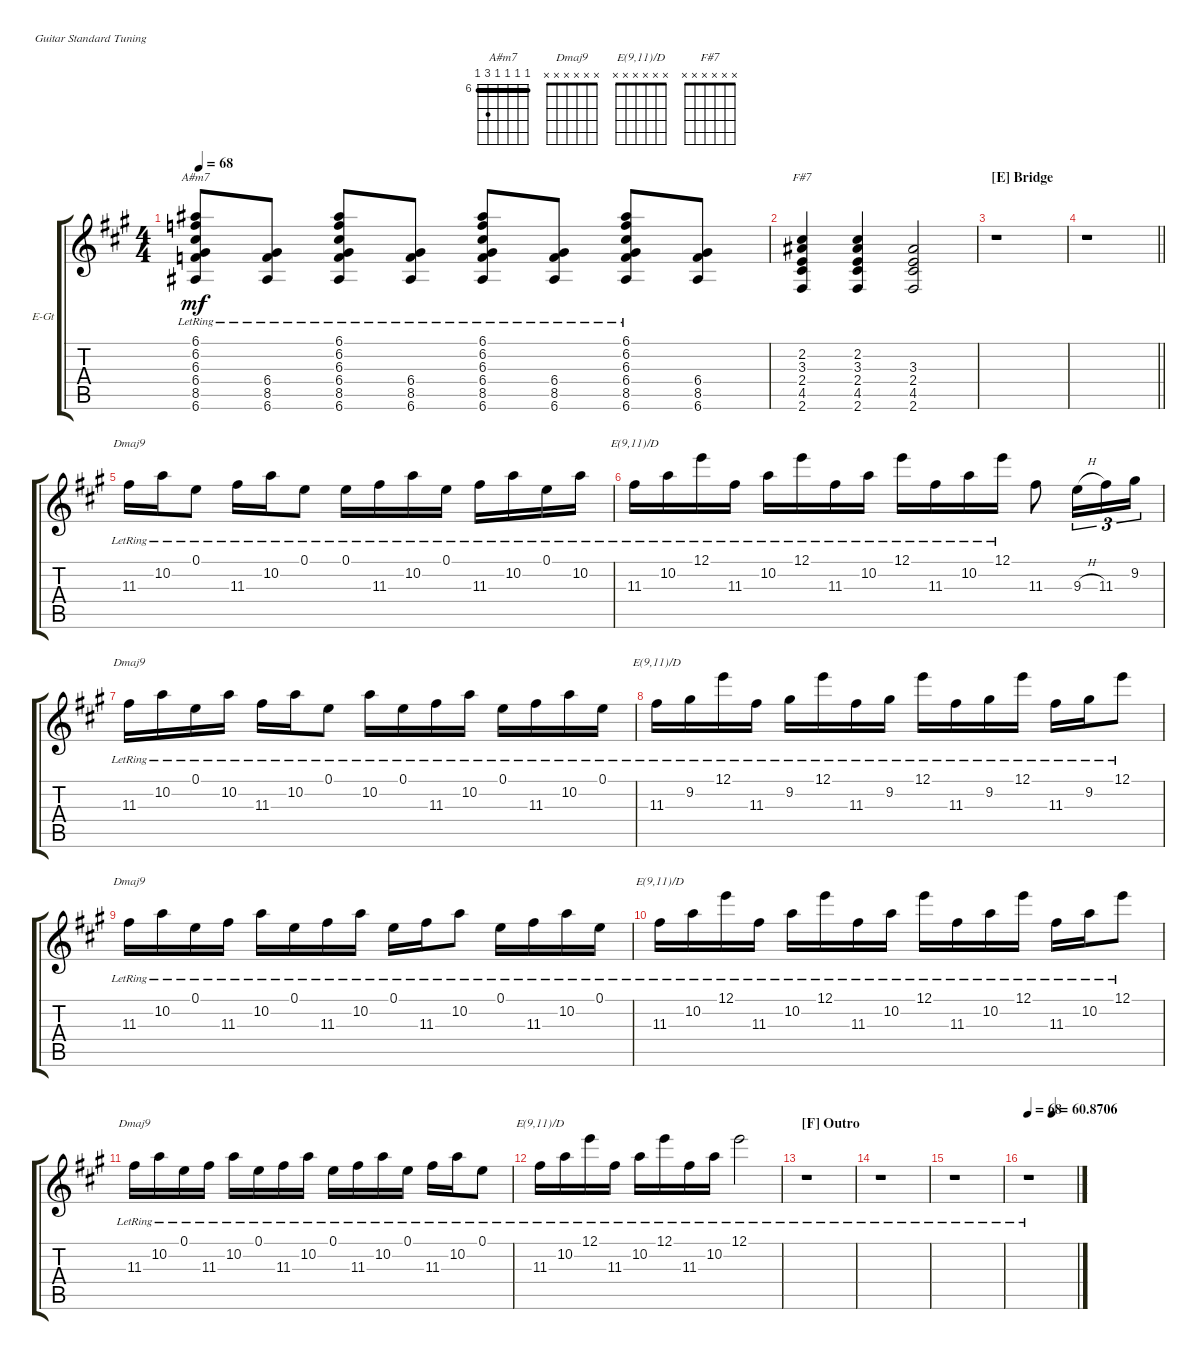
\defaultSystemsLayout 4
\bracketExtendMode groupsimilarinstruments
\firstSystemTrackNameOrientation horizontal
\otherSystemsTrackNameOrientation horizontal
\track ("Electric Guitar" "E-Gt") {instrument electricguitarclean}
\staff {score tabs}
\tuning (E4 B3 G3 D3 A2 E2)
\chord ("A#m7" 6 6 6 6 8 6) {firstfret 6 showfingering false barre (6 6 6 6)}
\chord ("Dmaj9" x x x x x x)
\chord ("E(9,11)/D" x x x x x x)
\chord ("F#7" x x x x x x)
\ts (4 4)
\tempo 68
\clef g2
\ks a
(6.2{lr} 6.3{lr} 6.4{lr} 6.6{lr} 6.1{lr} 8.5{lr}).8{ch "A#m7" dy mf} (6.6{lr} 8.5{lr} 6.4{lr}).8 (6.2{lr} 6.3{lr} 6.4{lr} 6.6{lr} 6.1{lr} 8.5{lr}).8 (6.6{lr} 8.5{lr} 6.4{lr}).8 (6.2{lr} 6.3{lr} 6.4{lr} 6.6{lr} 6.1{lr} 8.5{lr}).8 (6.6{lr} 8.5{lr} 6.4{lr}).8 (6.2{lr} 6.3{lr} 6.4{lr} 6.6{lr} 6.1{lr} 8.5{lr}).8 (6.6 8.5 6.4).8 |
(2.6 4.5 2.4 3.3 2.2).4{ch "F#7"} (2.6 4.5 2.4 3.3 2.2).4 (2.6 4.5 2.4 3.3).2 |
\section ("E" "Bridge")
\scale
0.505838 r.1 |
\scale
0.493426
\barLineRight lightlight
r.1 |
11.3{lr}.16{ch "Dmaj9"} 10.2{lr}.16 0.1{lr}.8 11.3{lr}.16 10.2{lr}.16 0.1{lr}.8 0.1{lr}.16 11.3{lr}.16 10.2{lr}.16 0.1{lr}.16 11.3{lr}.16 10.2{lr}.16 0.1{lr}.16 10.2{lr}.16 |
11.3{lr}.16{ch "E(9,11)/D"} 10.2{lr}.16 12.1{lr}.16 11.3{lr}.16 10.2{lr}.16 12.1{lr}.16 11.3{lr}.16 10.2{lr}.16 12.1{lr}.16 11.3{lr}.16 10.2{lr}.16 12.1{lr}.16 11.3.8 9.3{h}.16{tu (3 2)} 11.3.16{tu (3 2)} 9.2.16{tu (3 2)} |
11.3{lr}.16{ch "Dmaj9"} 10.2{lr}.16 0.1{lr}.16 10.2{lr}.16 11.3{lr}.16 10.2{lr}.16 0.1{lr}.8 10.2{lr}.16 0.1{lr}.16 11.3{lr}.16 10.2{lr}.16 0.1{lr}.16 11.3{lr}.16 10.2{lr}.16 0.1{lr}.16 |
11.3{lr}.16{ch "E(9,11)/D"} 9.2{lr}.16 12.1{lr}.16 11.3{lr}.16 9.2{lr}.16 12.1{lr}.16 11.3{lr}.16 9.2{lr}.16 12.1{lr}.16 11.3{lr}.16 9.2{lr}.16 12.1{lr}.16 11.3{lr}.16 9.2{lr}.16 12.1{lr}.8 |
11.3{lr}.16{ch "Dmaj9"} 10.2{lr}.16 0.1{lr}.16 11.3{lr}.16 10.2{lr}.16 0.1{lr}.16 11.3{lr}.16 10.2{lr}.16 0.1{lr}.16 11.3{lr}.16 10.2{lr}.8 0.1{lr}.16 11.3{lr}.16 10.2{lr}.16 0.1{lr}.16 |
11.3{lr}.16{ch "E(9,11)/D"} 10.2{lr}.16 12.1{lr}.16 11.3{lr}.16 10.2{lr}.16 12.1{lr}.16 11.3{lr}.16 10.2{lr}.16 12.1{lr}.16 11.3{lr}.16 10.2{lr}.16 12.1{lr}.16 11.3{lr}.16 10.2{lr}.16 12.1{lr}.8 |
11.3{lr}.16{ch "Dmaj9"} 10.2{lr}.16 0.1{lr}.16 11.3{lr}.16 10.2{lr}.16 0.1{lr}.16 11.3{lr}.16 10.2{lr}.16 0.1{lr}.16 11.3{lr}.16 10.2{lr}.16 0.1{lr}.16 11.3{lr}.16 10.2{lr}.16 0.1{lr}.8 |
11.3{lr}.16{ch "E(9,11)/D"} 10.2{lr}.16 12.1{lr}.16 11.3{lr}.16 10.2{lr}.16 12.1{lr}.16 11.3{lr}.16 10.2{lr}.16 12.1{lr}.2 |
\section ("F" "Outro")
r.1 |
r.1 |
r.1 |
\tempo 68
\tempo (60.8706 0.5)
r.1
